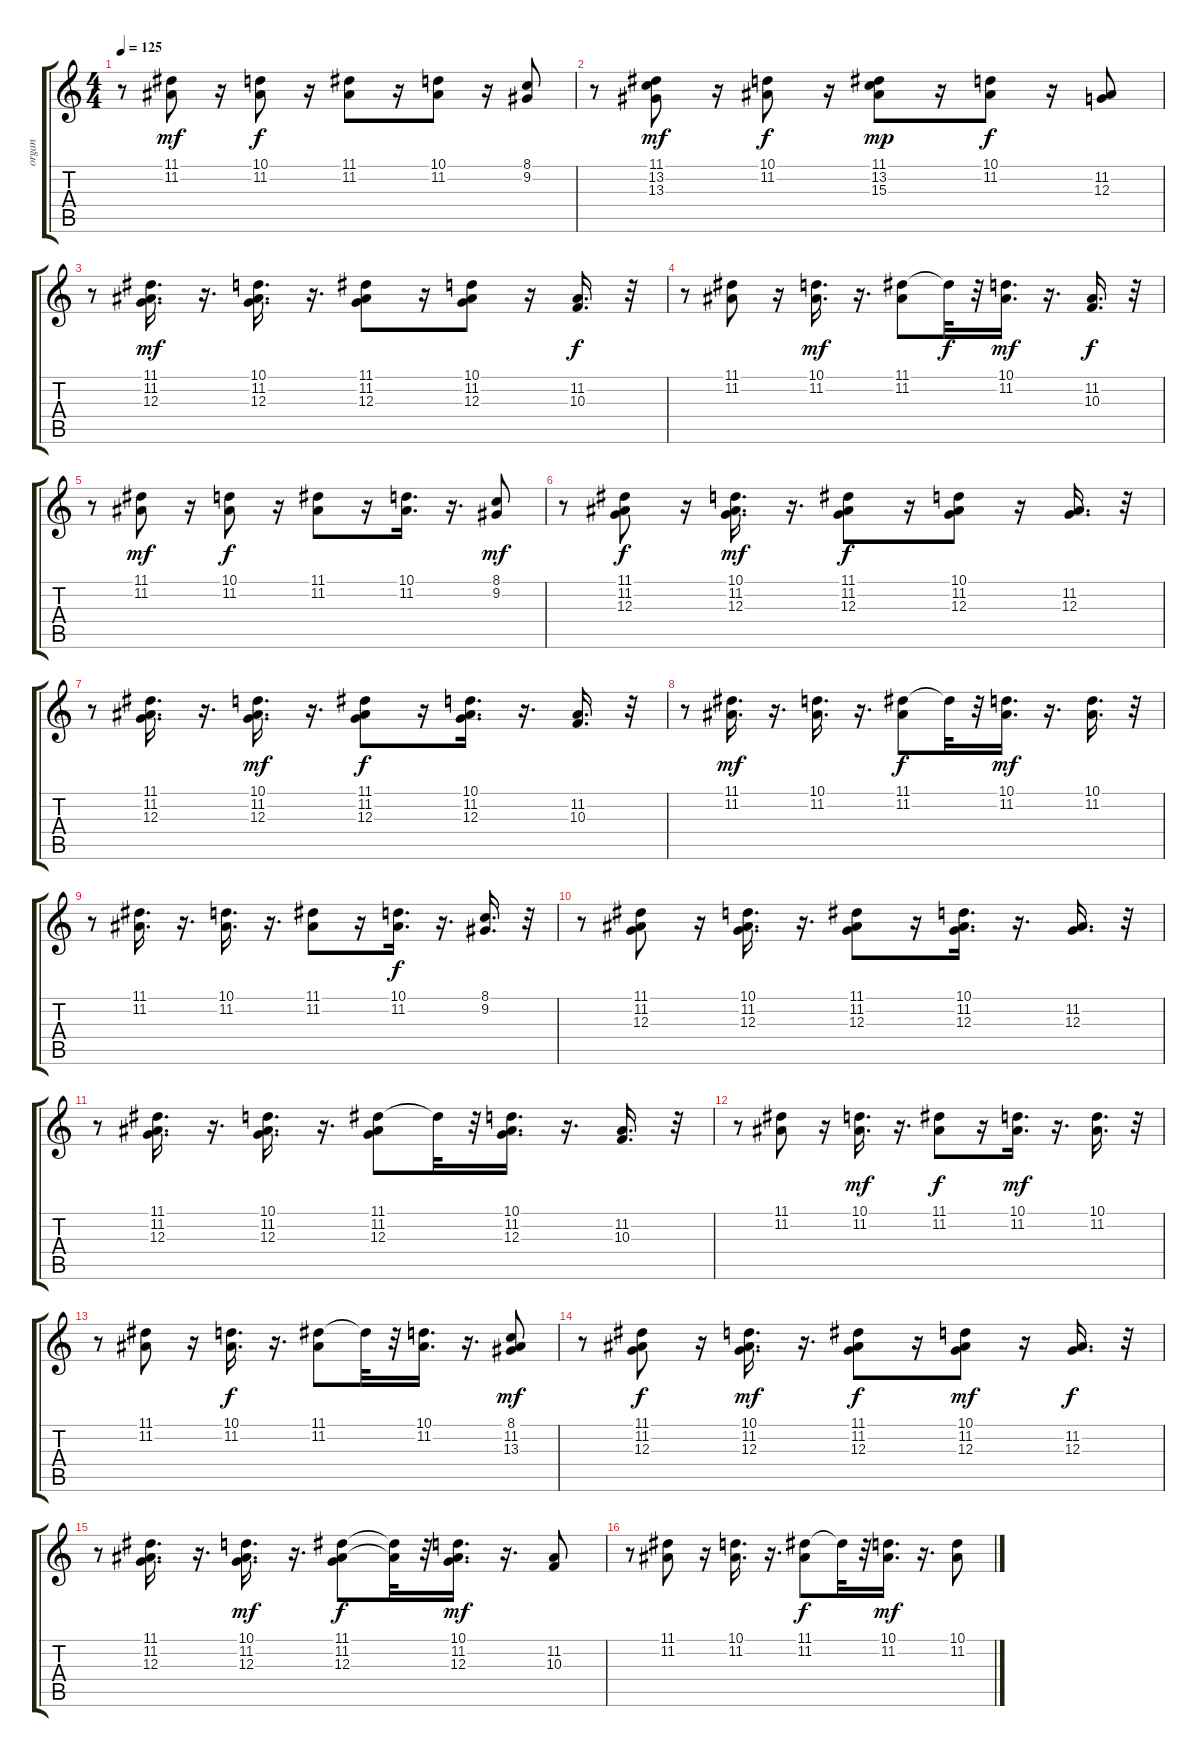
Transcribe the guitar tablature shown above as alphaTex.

\track ("organ   " "organ   ") {instrument percussiveorgan}
\staff {score tabs}
\tuning (E4 B3 G3 D3 A2 E2) {hide}
\ts (4 4)
\tempo 125
\clef g2
\ks c
r.8{dy f} (11.1 11.2).8{dy mf} r.16 (10.1 11.2).8{dy f} r.16 (11.1 11.2).8 r.16 (10.1 11.2).8 r.16 (8.1 9.2).8 |
r.8 (11.1 13.2 13.3).8{dy mf} r.16 (10.1 11.2).8{dy f} r.16 (11.1 13.2 15.3).8{dy mp} r.16 (10.1 11.2).8{dy f} r.16 (11.2 12.3).8 |
r.8 (11.1 11.2 12.3).16{d dy mf} r.16{d} (10.1 11.2 12.3).16{d} r.16{d} (11.1 11.2 12.3).8 r.16 (10.1 11.2 12.3).8 r.16 (11.2 10.3).16{d dy f} r.32 |
r.8 (11.1 11.2).8 r.16 (10.1 11.2).16{d dy mf} r.16{d} (11.1 11.2).8 11.1{t}.32{dy f} r.32 (10.1 11.2).16{d dy mf} r.16{d} (11.2 10.3).16{d dy f} r.32 |
r.8 (11.1 11.2).8{dy mf} r.16 (10.1 11.2).8{dy f} r.16 (11.1 11.2).8 r.16 (10.1 11.2).16{d} r.16{d} (8.1 9.2).8{dy mf} |
r.8 (11.1 11.2 12.3).8{dy f} r.16 (10.1 11.2 12.3).16{d dy mf} r.16{d} (11.1 11.2 12.3).8{dy f} r.16 (10.1 11.2 12.3).8 r.16 (11.2 12.3).16{d} r.32 |
r.8 (11.1 11.2 12.3).16{d} r.16{d} (10.1 11.2 12.3).16{d dy mf} r.16{d} (11.1 11.2 12.3).8{dy f} r.16 (10.1 11.2 12.3).16{d} r.16{d} (11.2 10.3).16{d} r.32 |
r.8 (11.1 11.2).16{d dy mf} r.16{d} (10.1 11.2).16{d} r.16{d} (11.1 11.2).8{dy f} 11.1{t}.32 r.32 (10.1 11.2).16{d dy mf} r.16{d} (10.1 11.2).16{d} r.32 |
r.8 (11.1 11.2).16{d} r.16{d} (10.1 11.2).16{d} r.16{d} (11.1 11.2).8 r.16 (10.1 11.2).16{d dy f} r.16{d} (8.1 9.2).16{d} r.32 |
r.8 (11.1 11.2 12.3).8 r.16 (10.1 11.2 12.3).16{d} r.16{d} (11.1 11.2 12.3).8 r.16 (10.1 11.2 12.3).16{d} r.16{d} (11.2 12.3).16{d} r.32 |
r.8 (11.1 11.2 12.3).16{d} r.16{d} (10.1 11.2 12.3).16{d} r.16{d} (11.1 11.2 12.3).8 11.1{t}.32 r.32 (10.1 11.2 12.3).16{d} r.16{d} (11.2 10.3).16{d} r.32 |
r.8 (11.1 11.2).8 r.16 (10.1 11.2).16{d dy mf} r.16{d} (11.1 11.2).8{dy f} r.16 (10.1 11.2).16{d dy mf} r.16{d} (10.1 11.2).16{d} r.32 |
r.8 (11.1 11.2).8 r.16 (10.1 11.2).16{d dy f} r.16{d} (11.1 11.2).8 11.1{t}.32 r.32 (10.1 11.2).16{d} r.16{d} (8.1 11.2 13.3).8{dy mf} |
r.8 (11.1 11.2 12.3).8{dy f} r.16 (10.1 11.2 12.3).16{d dy mf} r.16{d} (11.1 11.2 12.3).8{dy f} r.16 (10.1 11.2 12.3).8{dy mf} r.16 (11.2 12.3).16{d dy f} r.32 |
r.8 (11.1 11.2 12.3).16{d} r.16{d} (10.1 11.2 12.3).16{d dy mf} r.16{d} (11.1 11.2 12.3).8{dy f} (11.1{t} 11.2{t}).32 r.32 (10.1 11.2 12.3).16{d dy mf} r.16{d} (11.2 10.3).8 |
r.8 (11.1 11.2).8 r.16 (10.1 11.2).16{d} r.16{d} (11.1 11.2).8{dy f} 11.1{t}.32 r.32 (10.1 11.2).16{d dy mf} r.16{d} (10.1 11.2).8
